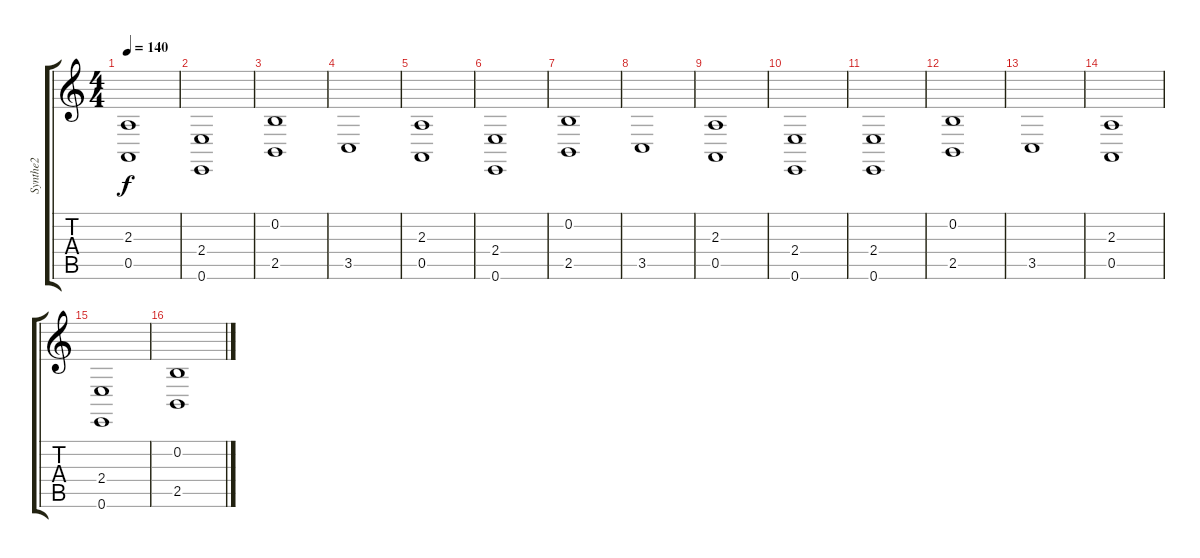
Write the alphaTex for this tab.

\track ("Synthe2" "Synthe2") {instrument stringensemble1}
\staff {score tabs}
\tuning (E4 B3 G3 D3 A2 E2) {hide}
\ts (4 4)
\tempo 140
\clef g2
\ks c
(2.3 0.5).1{dy f} |
(2.4 0.6).1 |
(0.2 2.5).1 |
3.5.1 |
(2.3 0.5).1 |
(2.4 0.6).1 |
(0.2 2.5).1 |
3.5.1 |
(2.3 0.5).1 |
(2.4 0.6).1 |
(2.4 0.6).1 |
(0.2 2.5).1 |
3.5.1 |
(2.3 0.5).1 |
(2.4 0.6).1 |
(0.2 2.5).1
